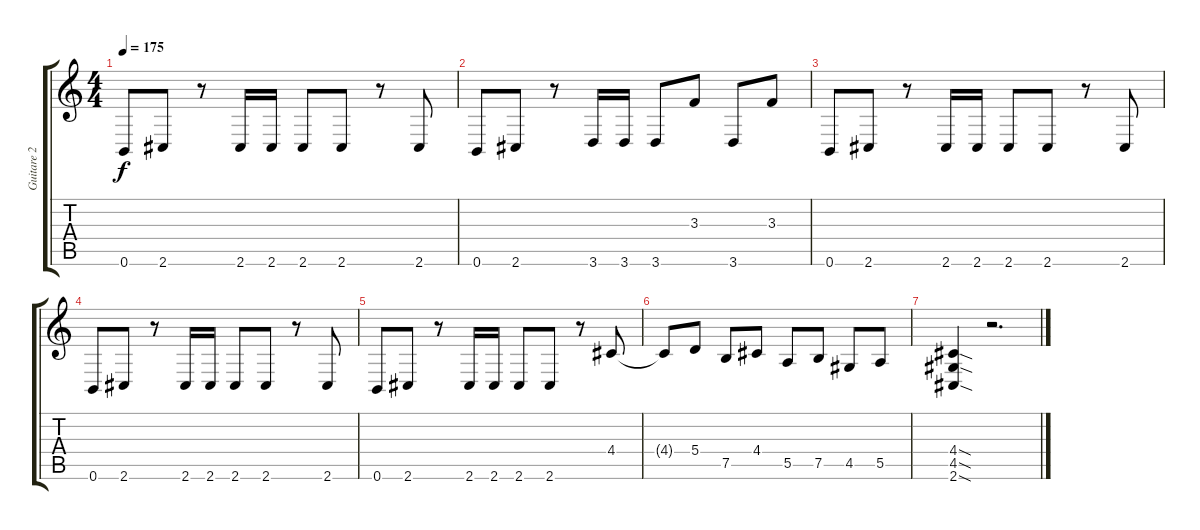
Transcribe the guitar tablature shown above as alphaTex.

\track ("Guitare 2" "Guitare 2") {instrument distortionguitar}
\staff {score tabs}
\tuning (B3 Gb3 D3 A2 E2 B1) {hide}
\ts (4 4)
\tempo 175
\clef g2
\ks c
0.6.8{dy f} 2.6.8 r.8 2.6.16 2.6.16 2.6.8 2.6.8 r.8 2.6.8 |
0.6.8 2.6.8 r.8 3.6.16 3.6.16 3.6.8 3.3.8 3.6.8 3.3.8 |
0.6.8 2.6.8 r.8 2.6.16 2.6.16 2.6.8 2.6.8 r.8 2.6.8 |
0.6.8 2.6.8 r.8 2.6.16 2.6.16 2.6.8 2.6.8 r.8 2.6.8 |
0.6.8 2.6.8 r.8 2.6.16 2.6.16 2.6.8 2.6.8 r.8 4.4.8 |
4.4{t}.8 5.4.8 7.5.8 4.4.8 5.5.8 7.5.8 4.5.8 5.5.8 |
(4.4{sod} 4.5{sod} 2.6{sod}).4 r.2{d}
